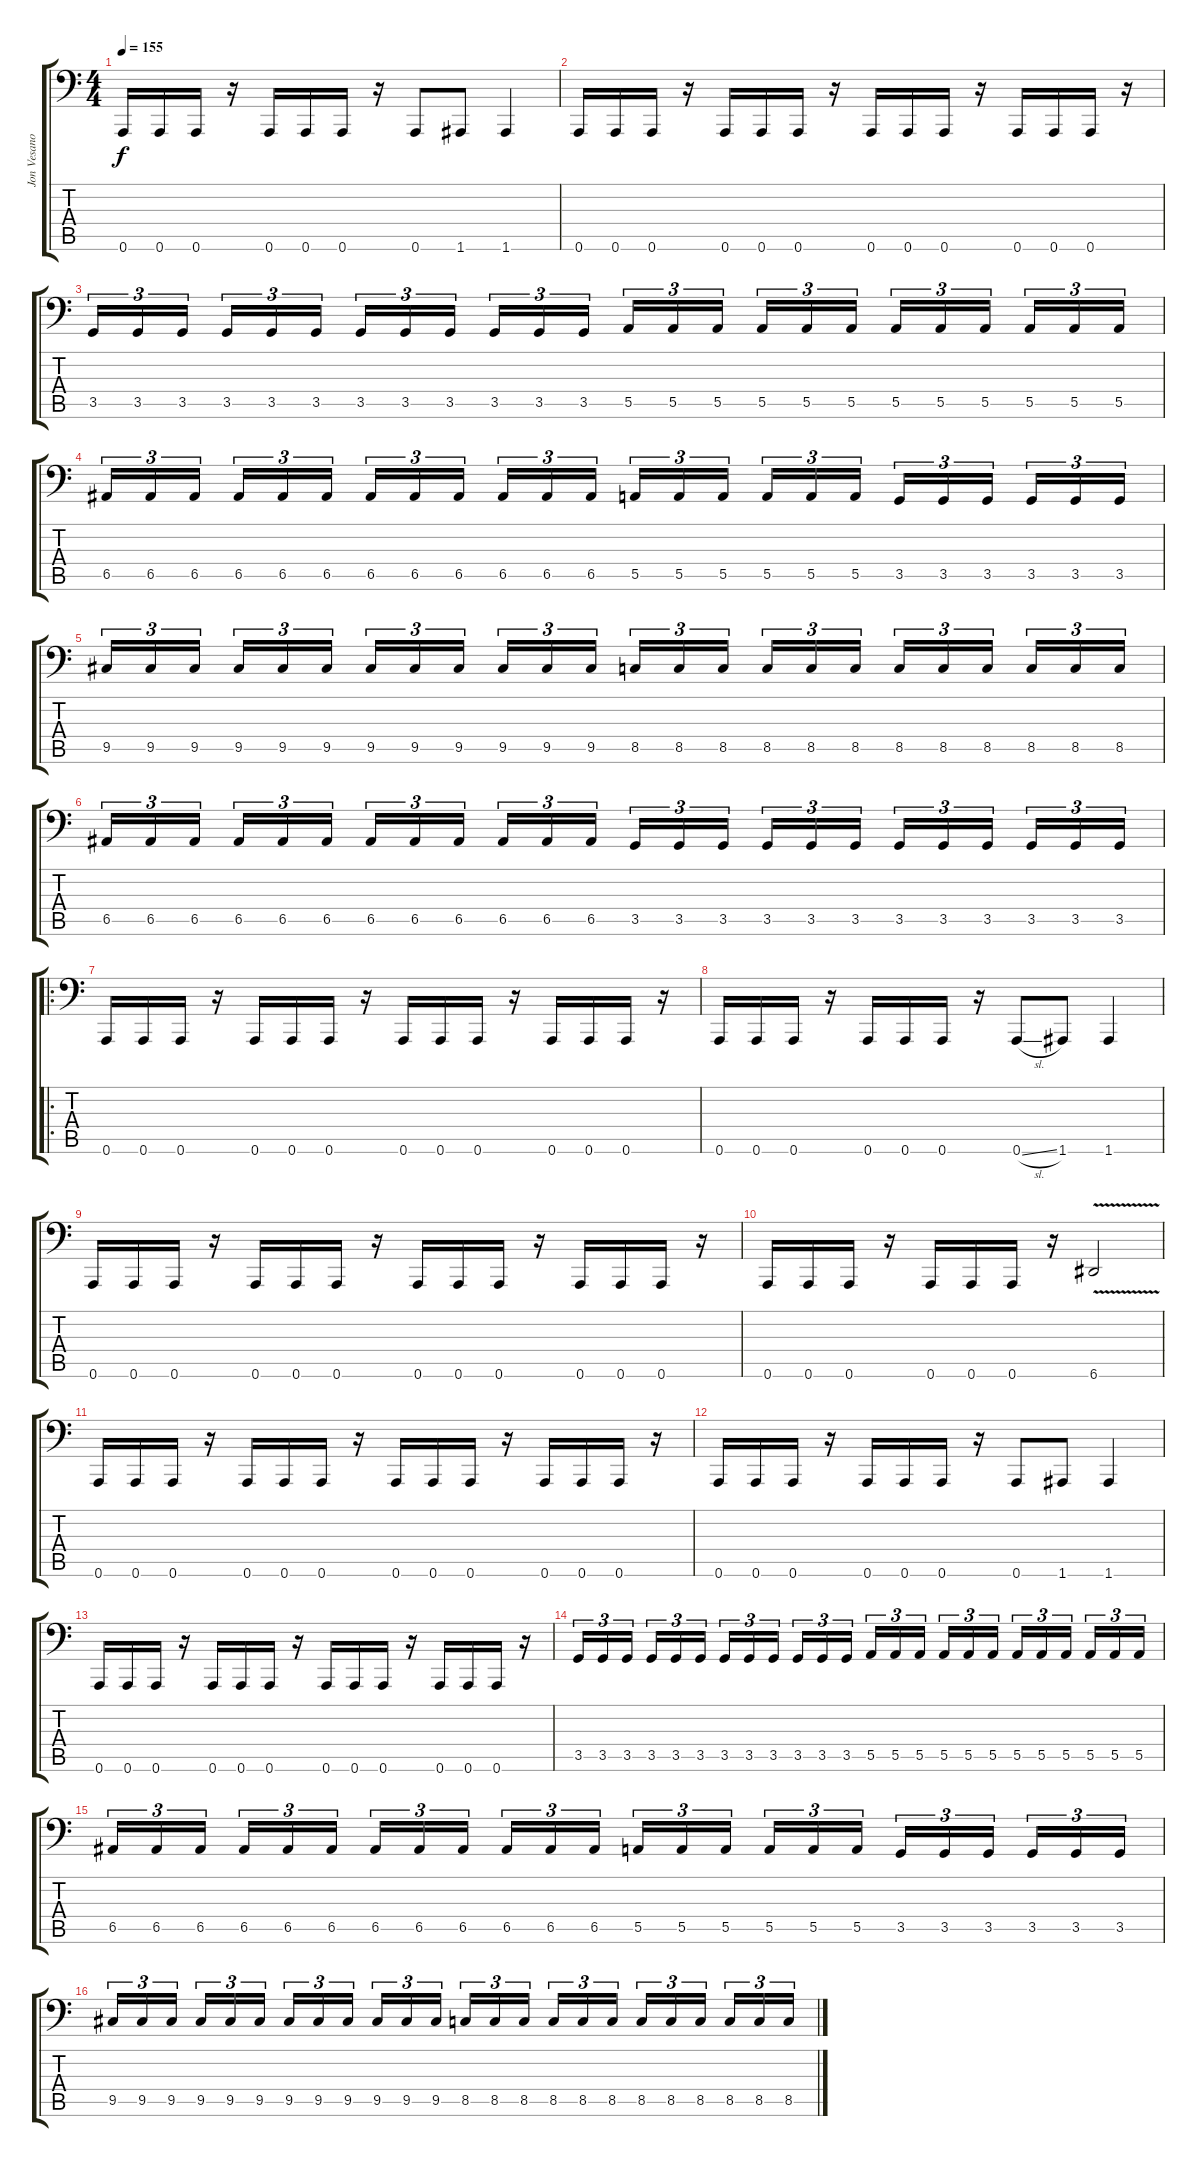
\track ("Jon Vesano" "Jon Vesano") {instrument electricbasspick}
\staff {score tabs}
\tuning (B2 Gb2 D2 A1 E1 A0) {hide}
\ts (4 4)
\tempo 155
\clef f4
\ks c
0.6.16{dy f} 0.6.16 0.6.16 r.16 0.6.16 0.6.16 0.6.16 r.16 0.6.8 1.6.8 1.6.4 |
0.6.16 0.6.16 0.6.16 r.16 0.6.16 0.6.16 0.6.16 r.16 0.6.16 0.6.16 0.6.16 r.16 0.6.16 0.6.16 0.6.16 r.16 |
3.5.16{tu (3 2)} 3.5.16{tu (3 2)} 3.5.16{tu (3 2) beam splitsecondary} 3.5.16{tu (3 2)} 3.5.16{tu (3 2)} 3.5.16{tu (3 2)} 3.5.16{tu (3 2)} 3.5.16{tu (3 2)} 3.5.16{tu (3 2) beam splitsecondary} 3.5.16{tu (3 2)} 3.5.16{tu (3 2)} 3.5.16{tu (3 2)} 5.5.16{tu (3 2)} 5.5.16{tu (3 2)} 5.5.16{tu (3 2) beam splitsecondary} 5.5.16{tu (3 2)} 5.5.16{tu (3 2)} 5.5.16{tu (3 2)} 5.5.16{tu (3 2)} 5.5.16{tu (3 2)} 5.5.16{tu (3 2) beam splitsecondary} 5.5.16{tu (3 2)} 5.5.16{tu (3 2)} 5.5.16{tu (3 2)} |
6.5.16{tu (3 2)} 6.5.16{tu (3 2)} 6.5.16{tu (3 2) beam splitsecondary} 6.5.16{tu (3 2)} 6.5.16{tu (3 2)} 6.5.16{tu (3 2)} 6.5.16{tu (3 2)} 6.5.16{tu (3 2)} 6.5.16{tu (3 2) beam splitsecondary} 6.5.16{tu (3 2)} 6.5.16{tu (3 2)} 6.5.16{tu (3 2)} 5.5.16{tu (3 2)} 5.5.16{tu (3 2)} 5.5.16{tu (3 2) beam splitsecondary} 5.5.16{tu (3 2)} 5.5.16{tu (3 2)} 5.5.16{tu (3 2)} 3.5.16{tu (3 2)} 3.5.16{tu (3 2)} 3.5.16{tu (3 2) beam splitsecondary} 3.5.16{tu (3 2)} 3.5.16{tu (3 2)} 3.5.16{tu (3 2)} |
9.5.16{tu (3 2)} 9.5.16{tu (3 2)} 9.5.16{tu (3 2) beam splitsecondary} 9.5.16{tu (3 2)} 9.5.16{tu (3 2)} 9.5.16{tu (3 2)} 9.5.16{tu (3 2)} 9.5.16{tu (3 2)} 9.5.16{tu (3 2) beam splitsecondary} 9.5.16{tu (3 2)} 9.5.16{tu (3 2)} 9.5.16{tu (3 2)} 8.5.16{tu (3 2)} 8.5.16{tu (3 2)} 8.5.16{tu (3 2) beam splitsecondary} 8.5.16{tu (3 2)} 8.5.16{tu (3 2)} 8.5.16{tu (3 2)} 8.5.16{tu (3 2)} 8.5.16{tu (3 2)} 8.5.16{tu (3 2) beam splitsecondary} 8.5.16{tu (3 2)} 8.5.16{tu (3 2)} 8.5.16{tu (3 2)} |
6.5.16{tu (3 2)} 6.5.16{tu (3 2)} 6.5.16{tu (3 2) beam splitsecondary} 6.5.16{tu (3 2)} 6.5.16{tu (3 2)} 6.5.16{tu (3 2)} 6.5.16{tu (3 2)} 6.5.16{tu (3 2)} 6.5.16{tu (3 2) beam splitsecondary} 6.5.16{tu (3 2)} 6.5.16{tu (3 2)} 6.5.16{tu (3 2)} 3.5.16{tu (3 2)} 3.5.16{tu (3 2)} 3.5.16{tu (3 2) beam splitsecondary} 3.5.16{tu (3 2)} 3.5.16{tu (3 2)} 3.5.16{tu (3 2)} 3.5.16{tu (3 2)} 3.5.16{tu (3 2)} 3.5.16{tu (3 2) beam splitsecondary} 3.5.16{tu (3 2)} 3.5.16{tu (3 2)} 3.5.16{tu (3 2)} |
\ro
0.6.16 0.6.16 0.6.16 r.16 0.6.16 0.6.16 0.6.16 r.16 0.6.16 0.6.16 0.6.16 r.16 0.6.16 0.6.16 0.6.16 r.16 |
0.6.16 0.6.16 0.6.16 r.16 0.6.16 0.6.16 0.6.16 r.16 0.6{sl}.8 1.6.8 1.6.4 |
0.6.16 0.6.16 0.6.16 r.16 0.6.16 0.6.16 0.6.16 r.16 0.6.16 0.6.16 0.6.16 r.16 0.6.16 0.6.16 0.6.16 r.16 |
0.6.16 0.6.16 0.6.16 r.16 0.6.16 0.6.16 0.6.16 r.16 6.6{v}.2 |
0.6.16 0.6.16 0.6.16 r.16 0.6.16 0.6.16 0.6.16 r.16 0.6.16 0.6.16 0.6.16 r.16 0.6.16 0.6.16 0.6.16 r.16 |
0.6.16 0.6.16 0.6.16 r.16 0.6.16 0.6.16 0.6.16 r.16 0.6.8 1.6.8 1.6.4 |
0.6.16 0.6.16 0.6.16 r.16 0.6.16 0.6.16 0.6.16 r.16 0.6.16 0.6.16 0.6.16 r.16 0.6.16 0.6.16 0.6.16 r.16 |
3.5.16{tu (3 2)} 3.5.16{tu (3 2)} 3.5.16{tu (3 2) beam splitsecondary} 3.5.16{tu (3 2)} 3.5.16{tu (3 2)} 3.5.16{tu (3 2)} 3.5.16{tu (3 2)} 3.5.16{tu (3 2)} 3.5.16{tu (3 2) beam splitsecondary} 3.5.16{tu (3 2)} 3.5.16{tu (3 2)} 3.5.16{tu (3 2)} 5.5.16{tu (3 2)} 5.5.16{tu (3 2)} 5.5.16{tu (3 2) beam splitsecondary} 5.5.16{tu (3 2)} 5.5.16{tu (3 2)} 5.5.16{tu (3 2)} 5.5.16{tu (3 2)} 5.5.16{tu (3 2)} 5.5.16{tu (3 2) beam splitsecondary} 5.5.16{tu (3 2)} 5.5.16{tu (3 2)} 5.5.16{tu (3 2)} |
6.5.16{tu (3 2)} 6.5.16{tu (3 2)} 6.5.16{tu (3 2) beam splitsecondary} 6.5.16{tu (3 2)} 6.5.16{tu (3 2)} 6.5.16{tu (3 2)} 6.5.16{tu (3 2)} 6.5.16{tu (3 2)} 6.5.16{tu (3 2) beam splitsecondary} 6.5.16{tu (3 2)} 6.5.16{tu (3 2)} 6.5.16{tu (3 2)} 5.5.16{tu (3 2)} 5.5.16{tu (3 2)} 5.5.16{tu (3 2) beam splitsecondary} 5.5.16{tu (3 2)} 5.5.16{tu (3 2)} 5.5.16{tu (3 2)} 3.5.16{tu (3 2)} 3.5.16{tu (3 2)} 3.5.16{tu (3 2) beam splitsecondary} 3.5.16{tu (3 2)} 3.5.16{tu (3 2)} 3.5.16{tu (3 2)} |
9.5.16{tu (3 2)} 9.5.16{tu (3 2)} 9.5.16{tu (3 2) beam splitsecondary} 9.5.16{tu (3 2)} 9.5.16{tu (3 2)} 9.5.16{tu (3 2)} 9.5.16{tu (3 2)} 9.5.16{tu (3 2)} 9.5.16{tu (3 2) beam splitsecondary} 9.5.16{tu (3 2)} 9.5.16{tu (3 2)} 9.5.16{tu (3 2)} 8.5.16{tu (3 2)} 8.5.16{tu (3 2)} 8.5.16{tu (3 2) beam splitsecondary} 8.5.16{tu (3 2)} 8.5.16{tu (3 2)} 8.5.16{tu (3 2)} 8.5.16{tu (3 2)} 8.5.16{tu (3 2)} 8.5.16{tu (3 2) beam splitsecondary} 8.5.16{tu (3 2)} 8.5.16{tu (3 2)} 8.5.16{tu (3 2)}
